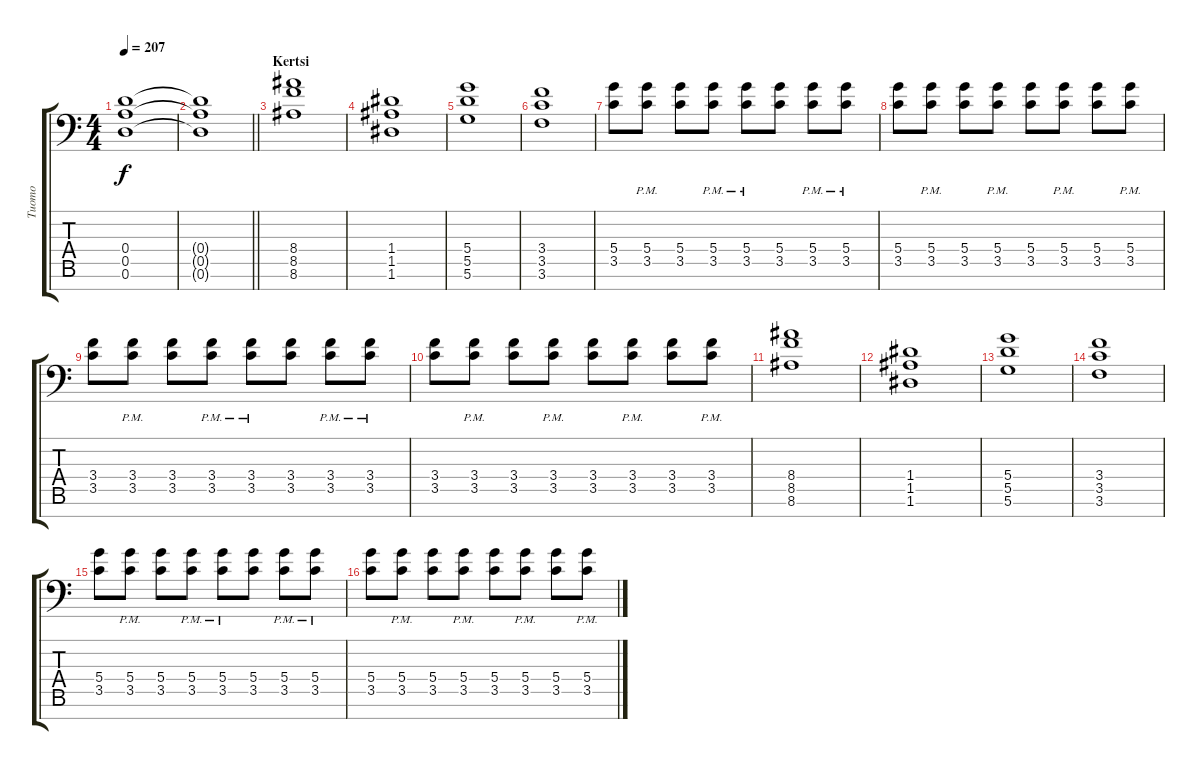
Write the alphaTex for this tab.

\track ("Tuomo" "Tuomo") {instrument distortionguitar}
\staff {score tabs}
\tuning (E4 B3 G3 D3 A2 D2 A1) {hide}
\ts (4 4)
\tempo 207
\clef f4
\ks c
(0.4{t} 0.5{t} 0.6{t}).1{dy f} |
\barLineRight lightlight
(0.4{t} 0.5{t} 0.6{t}).1 |
\section ("" "Kertsi")
(8.4 8.5 8.6).1 |
(1.4 1.5 1.6).1 |
(5.4 5.5 5.6).1 |
(3.4 3.5 3.6).1 |
(5.4 3.5).8 (5.4{pm} 3.5{pm}).8 (5.4 3.5).8 (5.4{pm} 3.5{pm}).8 (5.4{pm} 3.5{pm}).8 (5.4 3.5).8 (5.4{pm} 3.5{pm}).8 (5.4{pm} 3.5{pm}).8 |
(5.4 3.5).8 (5.4{pm} 3.5{pm}).8 (5.4 3.5).8 (5.4{pm} 3.5{pm}).8 (5.4 3.5).8 (5.4{pm} 3.5{pm}).8 (5.4 3.5).8 (5.4{pm} 3.5{pm}).8 |
(3.4 3.5).8 (3.4{pm} 3.5{pm}).8 (3.4 3.5).8 (3.4{pm} 3.5{pm}).8 (3.4{pm} 3.5{pm}).8 (3.4 3.5).8 (3.4{pm} 3.5{pm}).8 (3.4{pm} 3.5{pm}).8 |
(3.4 3.5).8 (3.4{pm} 3.5{pm}).8 (3.4 3.5).8 (3.4{pm} 3.5{pm}).8 (3.4 3.5).8 (3.4{pm} 3.5{pm}).8 (3.4 3.5).8 (3.4{pm} 3.5{pm}).8 |
(8.4 8.5 8.6).1 |
(1.4 1.5 1.6).1 |
(5.4 5.5 5.6).1 |
(3.4 3.5 3.6).1 |
(5.4 3.5).8 (5.4{pm} 3.5{pm}).8 (5.4 3.5).8 (5.4{pm} 3.5{pm}).8 (5.4{pm} 3.5{pm}).8 (5.4 3.5).8 (5.4{pm} 3.5{pm}).8 (5.4{pm} 3.5{pm}).8 |
(5.4 3.5).8 (5.4{pm} 3.5{pm}).8 (5.4 3.5).8 (5.4{pm} 3.5{pm}).8 (5.4 3.5).8 (5.4{pm} 3.5{pm}).8 (5.4 3.5).8 (5.4{pm} 3.5{pm}).8
